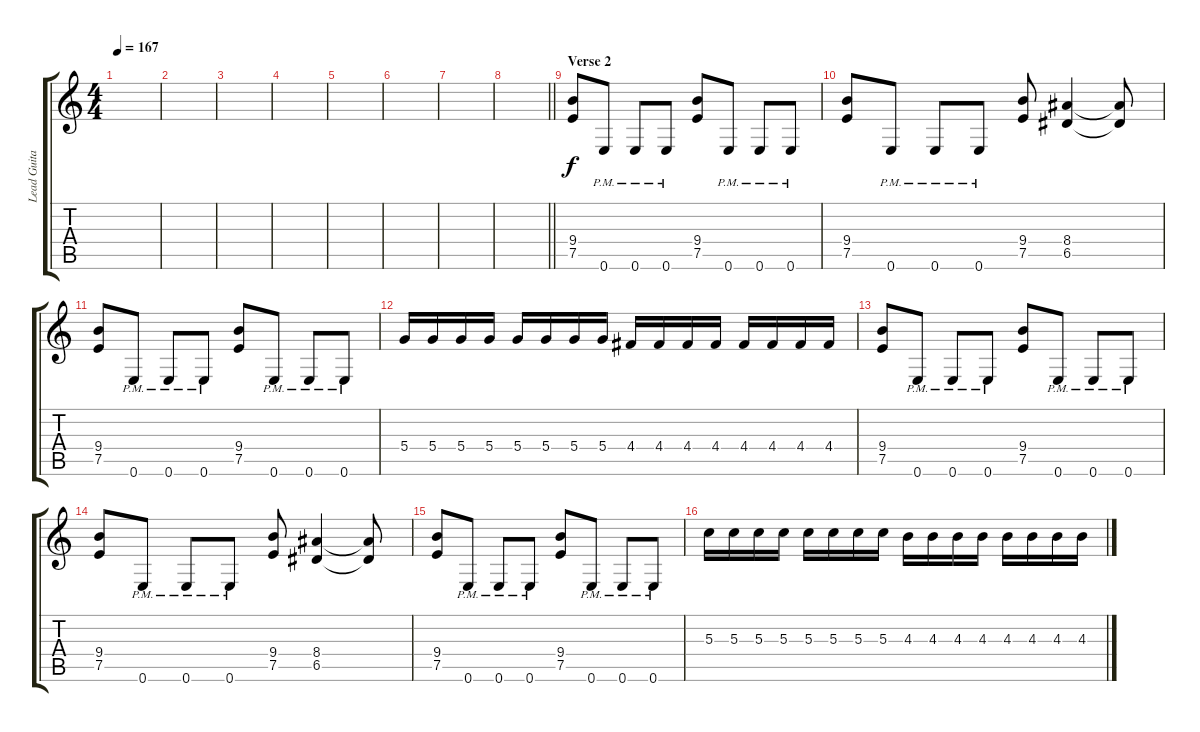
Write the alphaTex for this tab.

\track ("Lead Guitars" "Lead Guita") {instrument distortionguitar}
\staff {score tabs}
\tuning (E4 B3 G3 D3 A2 E2) {hide}
\ts (4 4)
\tempo 167
\clef g2
\ks c
|
|
|
|
|
|
|
\barLineRight lightlight
|
\section ("" "Verse 2")
(9.4 7.5).8 0.6{pm}.8 0.6{pm}.8 0.6{pm}.8 (9.4 7.5).8 0.6{pm}.8 0.6{pm}.8 0.6{pm}.8 |
(9.4 7.5).8 0.6{pm}.8 0.6{pm}.8 0.6{pm}.8 (9.4 7.5).8 (8.4 6.5).4 (8.4{t} 6.5{t}).8 |
(9.4 7.5).8 0.6{pm}.8 0.6{pm}.8 0.6{pm}.8 (9.4 7.5).8 0.6{pm}.8 0.6{pm}.8 0.6{pm}.8 |
5.4.16 5.4.16 5.4.16 5.4.16 5.4.16 5.4.16 5.4.16 5.4.16 4.4.16 4.4.16 4.4.16 4.4.16 4.4.16 4.4.16 4.4.16 4.4.16 |
(9.4 7.5).8 0.6{pm}.8 0.6{pm}.8 0.6{pm}.8 (9.4 7.5).8 0.6{pm}.8 0.6{pm}.8 0.6{pm}.8 |
(9.4 7.5).8 0.6{pm}.8 0.6{pm}.8 0.6{pm}.8 (9.4 7.5).8 (8.4 6.5).4 (8.4{t} 6.5{t}).8 |
(9.4 7.5).8 0.6{pm}.8 0.6{pm}.8 0.6{pm}.8 (9.4 7.5).8 0.6{pm}.8 0.6{pm}.8 0.6{pm}.8 |
5.3.16 5.3.16 5.3.16 5.3.16 5.3.16 5.3.16 5.3.16 5.3.16 4.3.16 4.3.16 4.3.16 4.3.16 4.3.16 4.3.16 4.3.16 4.3.16
